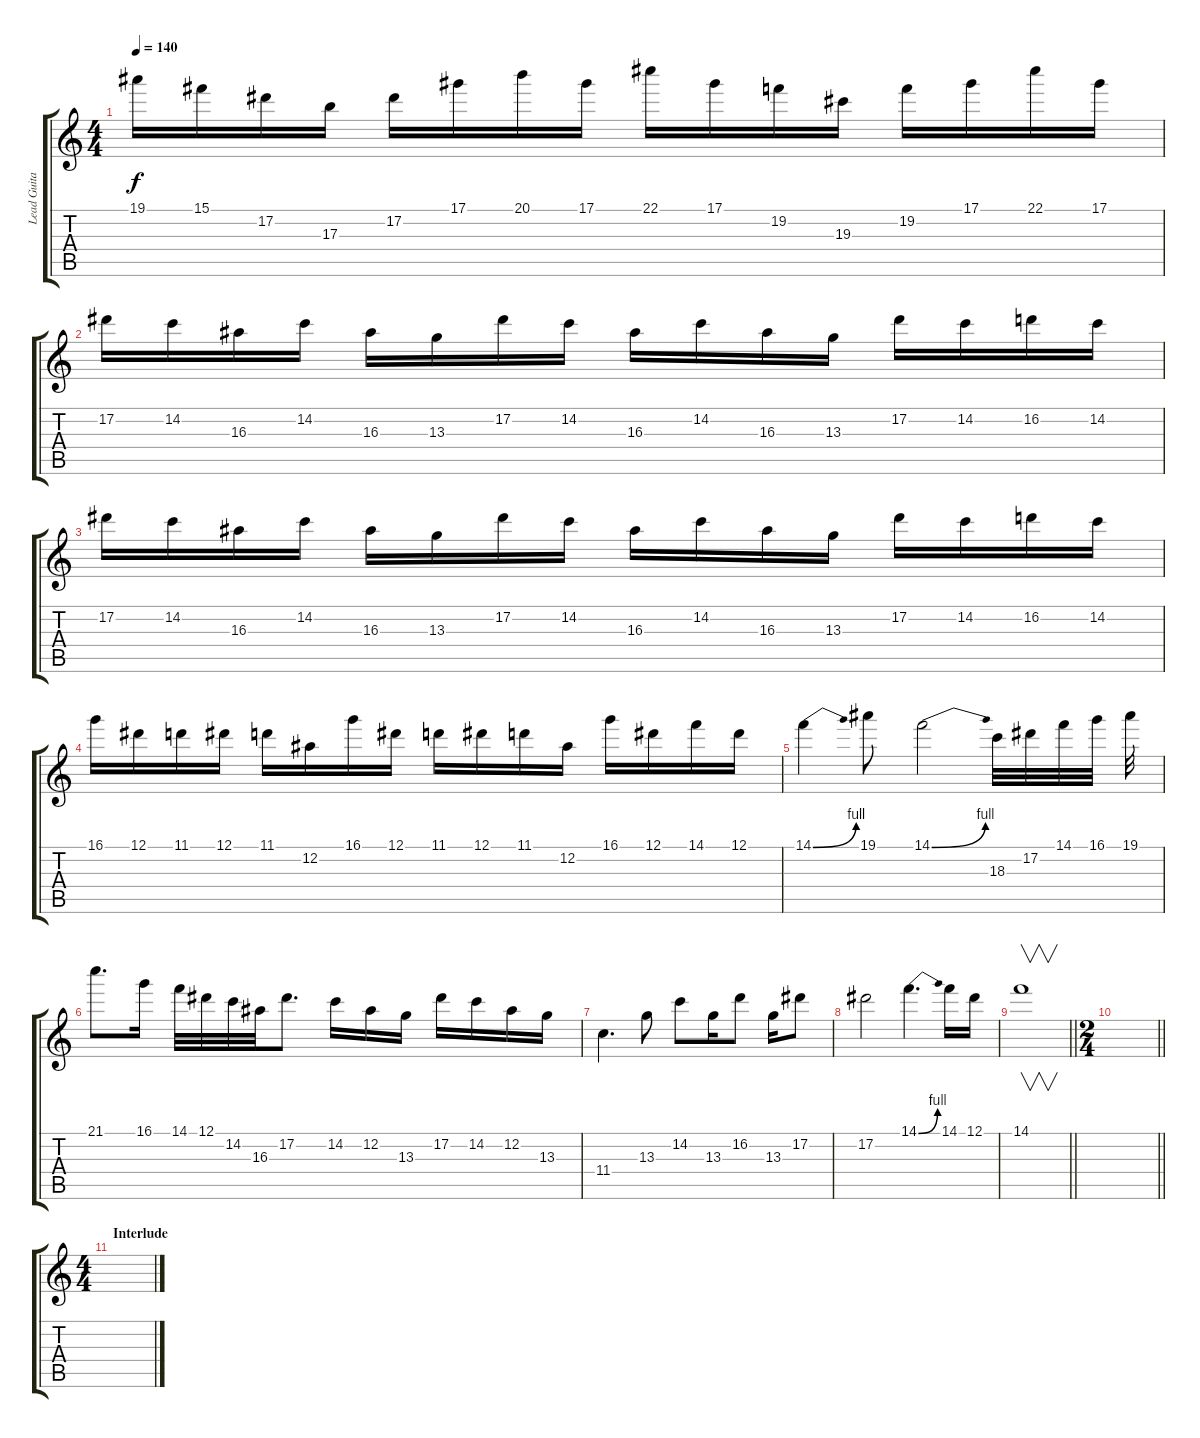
\track ("Lead Guitar" "Lead Guita") {instrument distortionguitar}
\staff {score tabs}
\tuning (Eb4 Bb3 Gb3 Db3 Ab2 Eb2) {hide}
\ts (4 4)
\tempo 140
\clef g2
\ks c
19.1.16{dy f} 15.1.16 17.2.16 17.3.16 17.2.16 17.1.16 20.1.16 17.1.16 22.1.16 17.1.16 19.2.16 19.3.16 19.2.16 17.1.16 22.1.16 17.1.16 |
17.2.16 14.2.16 16.3.16 14.2.16 16.3.16 13.3.16 17.2.16 14.2.16 16.3.16 14.2.16 16.3.16 13.3.16 17.2.16 14.2.16 16.2.16 14.2.16 |
17.2.16 14.2.16 16.3.16 14.2.16 16.3.16 13.3.16 17.2.16 14.2.16 16.3.16 14.2.16 16.3.16 13.3.16 17.2.16 14.2.16 16.2.16 14.2.16 |
16.1.16 12.1.16 11.1.16 12.1.16 11.1.16 12.2.16 16.1.16 12.1.16 11.1.16 12.1.16 11.1.16 12.2.16 16.1.16 12.1.16 14.1.16 12.1.16 |
14.1{be (bend 0 0 60 4)}.4 19.1.8 14.1{be (bend 0 0 60 4)}.2 18.3.32 17.2.32 14.1.32 16.1.32 19.1.32 |
21.1.8{d} 16.1.16 14.1.32 12.1.32 14.2.32 16.3.32 17.2.8{d} 14.2.16 12.2.16 13.3.16 17.2.16 14.2.16 12.2.16 13.3.16 |
11.4.4{d} 13.3.8 14.2.8 13.3.16 16.2.8 13.3.16 17.2.8 |
17.2.2 14.1{be (bend 0 0 60 4)}.4{d} 14.1.16 12.1.16 |
\barLineRight lightlight
14.1.1{v} |
\ts (2 4)
\section ("" "")
\barLineRight lightlight
|
\ts (4 4)
\section ("" "Interlude")
